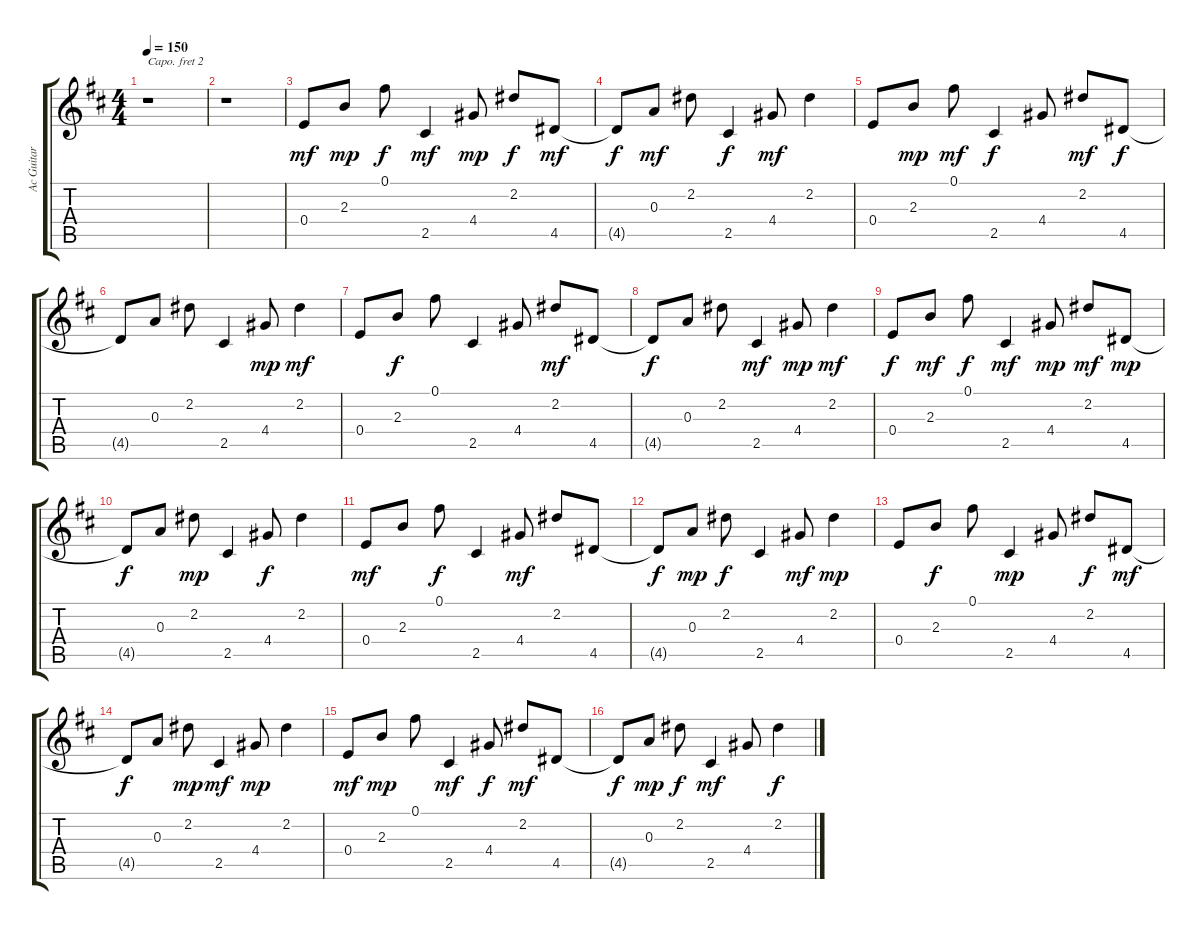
\track ("Ac Guitar" "Ac Guitar") {instrument acousticguitarsteel}
\staff {score tabs}
\capo 2
\tuning (E4 B3 G3 D3 A2 E2) {hide}
\ts (4 4)
\tempo 150
\clef g2
\ks d
r.1{dy f} |
r.1 |
0.4.8{dy mf} 2.3.8{dy mp} 0.1.8{dy f} 2.5.4{dy mf} 4.4.8{dy mp} 2.2.8{dy f} 4.5.8{dy mf} |
4.5{t}.8{dy f} 0.3.8{dy mf} 2.2.8 2.5.4{dy f} 4.4.8{dy mf} 2.2.4 |
0.4.8 2.3.8{dy mp} 0.1.8{dy mf} 2.5.4{dy f} 4.4.8 2.2.8{dy mf} 4.5.8{dy f} |
4.5{t}.8 0.3.8 2.2.8 2.5.4 4.4.8{dy mp} 2.2.4{dy mf} |
0.4.8 2.3.8{dy f} 0.1.8 2.5.4 4.4.8 2.2.8{dy mf} 4.5.8 |
4.5{t}.8{dy f} 0.3.8 2.2.8 2.5.4{dy mf} 4.4.8{dy mp} 2.2.4{dy mf} |
0.4.8{dy f} 2.3.8{dy mf} 0.1.8{dy f} 2.5.4{dy mf} 4.4.8{dy mp} 2.2.8{dy mf} 4.5.8{dy mp} |
4.5{t}.8{dy f} 0.3.8 2.2.8{dy mp} 2.5.4 4.4.8{dy f} 2.2.4 |
0.4.8{dy mf} 2.3.8 0.1.8{dy f} 2.5.4 4.4.8{dy mf} 2.2.8 4.5.8 |
4.5{t}.8{dy f} 0.3.8{dy mp} 2.2.8{dy f} 2.5.4 4.4.8{dy mf} 2.2.4{dy mp} |
0.4.8 2.3.8{dy f} 0.1.8 2.5.4{dy mp} 4.4.8 2.2.8{dy f} 4.5.8{dy mf} |
4.5{t}.8{dy f} 0.3.8 2.2.8{dy mp} 2.5.4{dy mf} 4.4.8{dy mp} 2.2.4 |
0.4.8{dy mf} 2.3.8{dy mp} 0.1.8 2.5.4{dy mf} 4.4.8{dy f} 2.2.8{dy mf} 4.5.8 |
4.5{t}.8{dy f} 0.3.8{dy mp} 2.2.8{dy f} 2.5.4{dy mf} 4.4.8 2.2.4{dy f}
